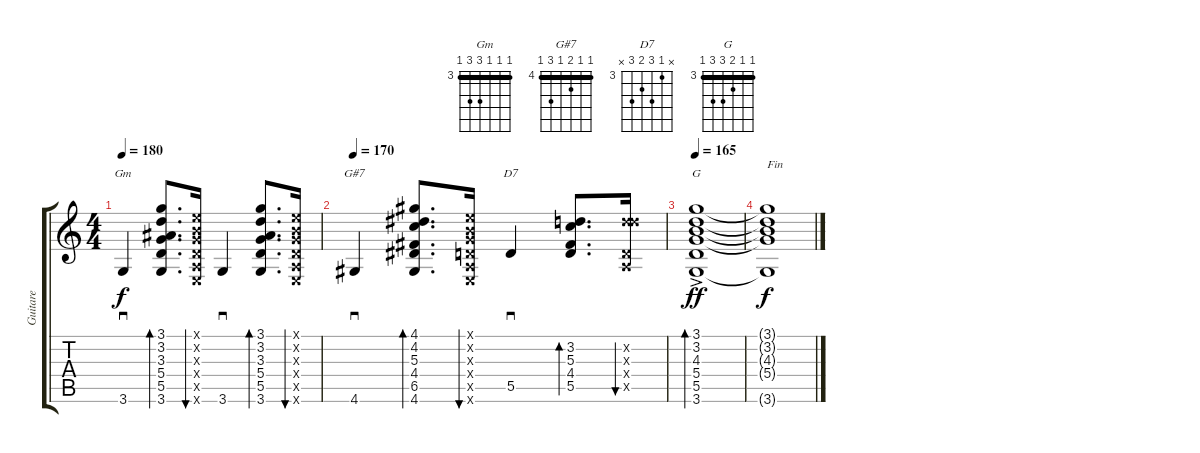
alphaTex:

\track ("Guitare" "Guitare") {instrument electricguitarjazz}
\staff {score tabs}
\tuning (E4 B3 G3 D3 A2 E2) {hide}
\chord ("Gm" 3 3 3 5 5 3) {firstfret 3 barre 3}
\chord ("G#7" 4 4 5 4 6 4) {firstfret 4 barre 4}
\chord ("D7" x 3 5 4 5 x) {firstfret 3}
\chord ("G" 3 3 4 5 5 3) {firstfret 3 barre 3}
\ts (4 4)
\tempo 180
\clef g2
\ks c
3.6.4{sd ch "Gm" dy f} (3.1 3.2 3.3 5.4 5.5 3.6).8{d bd 60} (0.1{x} 0.2{x} 0.3{x} 0.4{x} 0.5{x} 0.6{x}).16{bu 60} 3.6.4{sd} (3.1 3.2 3.3 5.4 5.5 3.6).8{d bd 60} (0.1{x} 0.2{x} 0.3{x} 0.4{x} 0.5{x} 0.6{x}).16{bu 60} |
\tempo 170
4.6.4{sd ch "G#7"} (4.1 4.2 5.3 4.4 6.5 4.6).8{d bd 60} (0.1{x} 0.2{x} 0.3{x} 0.4{x} 0.5{x} 0.6{x}).16{bu 60} 5.5.4{sd ch "D7"} (3.2 5.3 4.4 5.5).8{d bd 60} (3.2{x} 7.3{x} 0.4{x} 0.5{x}).16{bu 60} |
\tempo 165
(3.1 3.2 4.3 5.4 5.5 3.6{ac}).1{bd 60 ch "G" dy ff} |
(3.1{t} 3.2{t} 4.3{t} 5.4{t} 3.6{t}).1{txt "Fin" dy f}
